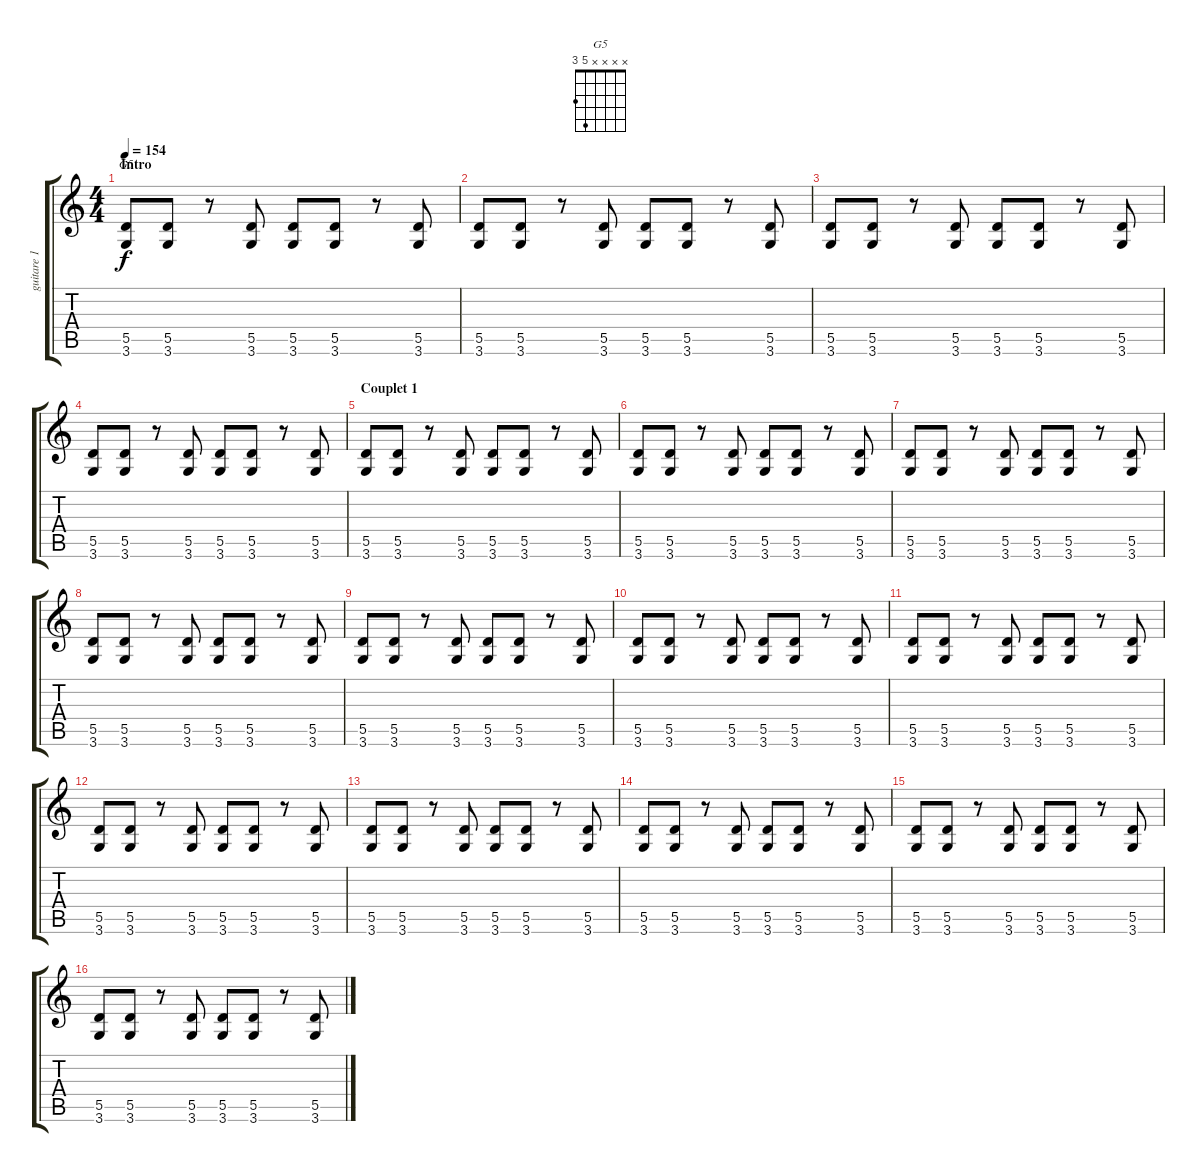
\track ("guitare 1" "guitare 1") {instrument overdrivenguitar}
\staff {score tabs}
\tuning (E4 B3 G3 D3 A2 E2) {hide}
\chord ("G5" x x x x 5 3)
\ts (4 4)
\section ("" "Intro")
\tempo 154
\clef g2
\ks c
(5.5 3.6).8{ch "G5" dy f instrument electricguitarmuted} (5.5 3.6).8 r.8 (5.5 3.6).8 (5.5 3.6).8 (5.5 3.6).8 r.8 (5.5 3.6).8 |
(5.5 3.6).8 (5.5 3.6).8 r.8 (5.5 3.6).8 (5.5 3.6).8 (5.5 3.6).8 r.8 (5.5 3.6).8 |
(5.5 3.6).8 (5.5 3.6).8 r.8 (5.5 3.6).8 (5.5 3.6).8 (5.5 3.6).8 r.8 (5.5 3.6).8 |
(5.5 3.6).8 (5.5 3.6).8 r.8 (5.5 3.6).8 (5.5 3.6).8 (5.5 3.6).8 r.8 (5.5 3.6).8 |
\section ("" "Couplet 1")
(5.5 3.6).8 (5.5 3.6).8 r.8 (5.5 3.6).8 (5.5 3.6).8 (5.5 3.6).8 r.8 (5.5 3.6).8 |
(5.5 3.6).8 (5.5 3.6).8 r.8 (5.5 3.6).8 (5.5 3.6).8 (5.5 3.6).8 r.8 (5.5 3.6).8 |
(5.5 3.6).8 (5.5 3.6).8 r.8 (5.5 3.6).8 (5.5 3.6).8 (5.5 3.6).8 r.8 (5.5 3.6).8 |
(5.5 3.6).8 (5.5 3.6).8 r.8 (5.5 3.6).8 (5.5 3.6).8 (5.5 3.6).8 r.8 (5.5 3.6).8 |
(5.5 3.6).8 (5.5 3.6).8 r.8 (5.5 3.6).8 (5.5 3.6).8 (5.5 3.6).8 r.8 (5.5 3.6).8 |
(5.5 3.6).8 (5.5 3.6).8 r.8 (5.5 3.6).8 (5.5 3.6).8 (5.5 3.6).8 r.8 (5.5 3.6).8 |
(5.5 3.6).8 (5.5 3.6).8 r.8 (5.5 3.6).8 (5.5 3.6).8 (5.5 3.6).8 r.8 (5.5 3.6).8 |
(5.5 3.6).8 (5.5 3.6).8 r.8 (5.5 3.6).8 (5.5 3.6).8 (5.5 3.6).8 r.8 (5.5 3.6).8 |
(5.5 3.6).8 (5.5 3.6).8 r.8 (5.5 3.6).8 (5.5 3.6).8 (5.5 3.6).8 r.8 (5.5 3.6).8 |
(5.5 3.6).8 (5.5 3.6).8 r.8 (5.5 3.6).8 (5.5 3.6).8 (5.5 3.6).8 r.8 (5.5 3.6).8 |
(5.5 3.6).8 (5.5 3.6).8 r.8 (5.5 3.6).8 (5.5 3.6).8 (5.5 3.6).8 r.8 (5.5 3.6).8 |
(5.5 3.6).8 (5.5 3.6).8 r.8 (5.5 3.6).8 (5.5 3.6).8 (5.5 3.6).8 r.8 (5.5 3.6).8
